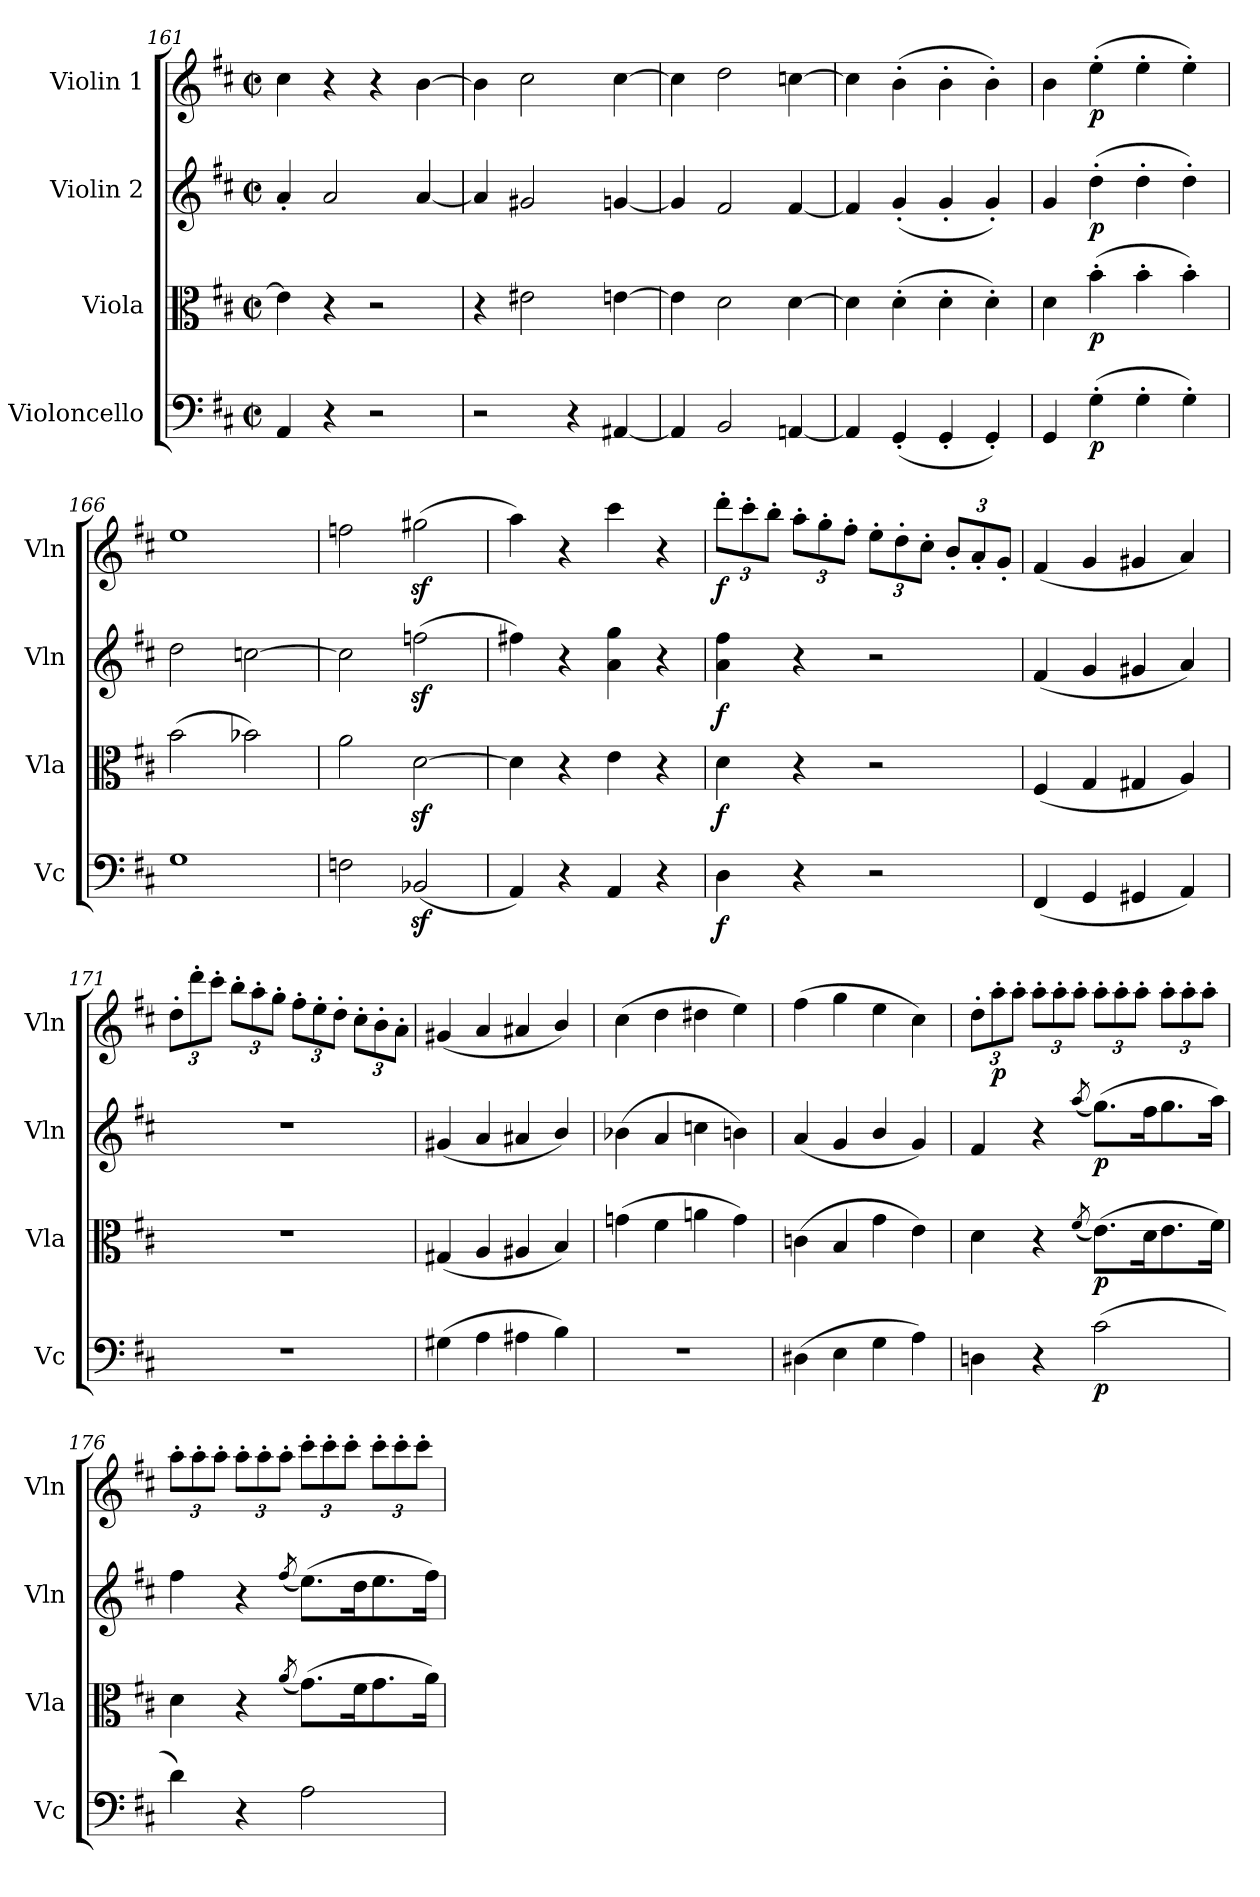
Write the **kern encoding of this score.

**kern	**dynam	**kern	**dynam	**kern	**dynam	**kern	**dynam
*part4	*part4	*part3	*part3	*part2	*part2	*part1	*part1
*staff4	*staff4	*staff3	*staff3	*staff2	*staff2	*staff1	*staff1
*I"Violoncello	*	*I"Viola	*	*I"Violin 2	*	*I"Violin 1	*
*I'Vc	*	*I'Vla	*	*I'Vln	*	*I'Vln	*
!!LO:PB:g=z
*clefF4	*	*clefC3	*	*clefG2	*	*clefG2	*
*k[f#c#]	*	*k[f#c#]	*	*k[f#c#]	*	*k[f#c#]	*
*M2/2	*	*M2/2	*	*M2/2	*	*M2/2	*
*met(c|)	*	*met(c|)	*	*met(c|)	*	*met(c|)	*
=161	=161	=161	=161	=161	=161	=161	=161
4AA/	.	4e\]	.	4a'/	.	4cc#\	.
4r	.	4r	.	2a/	.	4r	.
2r	.	2r	.	.	.	4r	.
.	.	.	.	[4a/	.	[4b\	.
=162	=162	=162	=162	=162	=162	=162	=162
2r	.	4r	.	4a/]	.	4b\]	.
.	.	2e#X\	.	2g#X/	.	2cc#\	.
4r	.	.	.	.	.	.	.
[4AA#X/	.	[4en\	.	[4gn/	.	[4cc#\	.
=163	=163	=163	=163	=163	=163	=163	=163
4AA#/]	.	4e\]	.	4g/]	.	4cc#\]	.
2BB/	.	2d\	.	2f#/	.	2dd\	.
[4AAn/	.	[4d\	.	[4f#/	.	[4ccn\	.
=164	=164	=164	=164	=164	=164	=164	=164
4AA/]	.	4d\]	.	4f#/]	.	4cc\]	.
(<4GG'/	.	(>4d'\	.	(<4g'/	.	(>4b'\	.
4GG'/	.	4d'\	.	4g'/	.	4b'\	.
4GG'/)	.	4d'\)	.	4g'/)	.	4b'\)	.
=165	=165	=165	=165	=165	=165	=165	=165
4GG/	.	4d\	.	4g/	.	4b\	.
!	!LO:DY:b	!	!LO:DY:b	!	!LO:DY:b	!	!LO:DY:b
(>4G'\	p	(>4b'\	p	(>4dd'\	p	(>4ee'\	p
4G'\	.	4b'\	.	4dd'\	.	4ee'\	.
4G'\)	.	4b'\)	.	4dd'\)	.	4ee'\)	.
=166	=166	=166	=166	=166	=166	=166	=166
1G	.	(>2b\	.	2dd\	.	1ee	.
.	.	2b-X\)	.	[2ccn\	.	.	.
=167	=167	=167	=167	=167	=167	=167	=167
2Fn\	.	2a\	.	2cc\]	.	2ffn\	.
(<2BB-Xz</	.	[2dz<\	.	(>2ffnz<\	.	(>2gg#Xz<\	.
=168	=168	=168	=168	=168	=168	=168	=168
4AA/)	.	4d\]	.	4ff#X\)	.	4aa\)	.
4r	.	4r	.	4r	.	4r	.
4AA/	.	4e\	.	4a\ 4gg\	.	4ccc#\	.
4r	.	4r	.	4r	.	4r	.
!!LO:LB:g=z
=169	=169	=169	=169	=169	=169	=169	=169
*	*	*	*	*	*	*Xbrackettup	*
!	!LO:DY:b	!	!LO:DY:b	!	!LO:DY:b	!	!LO:DY:b
4D\	f	4d\	f	4a\ 4ff#\	f	12ddd'\L	f
.	.	.	.	.	.	12ccc#'\	.
.	.	.	.	.	.	12bb'\J	.
4r	.	4r	.	4r	.	12aa'\L	.
.	.	.	.	.	.	12gg'\	.
.	.	.	.	.	.	12ff#'\J	.
2r	.	2r	.	2r	.	12ee'\L	.
.	.	.	.	.	.	12dd'\	.
.	.	.	.	.	.	12cc#'\J	.
.	.	.	.	.	.	12b'/L	.
.	.	.	.	.	.	12a'/	.
.	.	.	.	.	.	12g'/J	.
=170	=170	=170	=170	=170	=170	=170	=170
(<4FF#/	.	(<4F#/	.	(<4f#/	.	(<4f#/	.
4GG/	.	4G/	.	4g/	.	4g/	.
4GG#X/	.	4G#X/	.	4g#X/	.	4g#X/	.
4AA/)	.	4A/)	.	4a/)	.	4a/)	.
=171	=171	=171	=171	=171	=171	=171	=171
1r	.	1r	.	1r	.	12dd'\L	.
.	.	.	.	.	.	12ddd'\	.
.	.	.	.	.	.	12ccc#'\J	.
.	.	.	.	.	.	12bb'\L	.
.	.	.	.	.	.	12aa'\	.
.	.	.	.	.	.	12gg'\J	.
.	.	.	.	.	.	12ff#'\L	.
.	.	.	.	.	.	12ee'\	.
.	.	.	.	.	.	12dd'\J	.
.	.	.	.	.	.	12cc#'\L	.
.	.	.	.	.	.	12b'\	.
.	.	.	.	.	.	12a'\J	.
=172	=172	=172	=172	=172	=172	=172	=172
(>4G#X\	.	(<4G#X/	.	(<4g#X/	.	(<4g#X/	.
4A\	.	4A/	.	4a/	.	4a/	.
4A#X\	.	4A#X/	.	4a#X/	.	4a#X/	.
4B\)	.	4B/)	.	4b/)	.	4b/)	.
=173	=173	=173	=173	=173	=173	=173	=173
1r	.	(>4gn\	.	(>4b-X\	.	(>4cc#\	.
.	.	4f#\	.	4a/	.	4dd\	.
.	.	4an\	.	4ccn\	.	4dd#X\	.
.	.	4g\)	.	4bn\)	.	4ee\)	.
=174	=174	=174	=174	=174	=174	=174	=174
(>4D#X\	.	(>4cn\	.	(<4a/	.	(>4ff#\	.
4E\	.	4B/	.	4g/	.	4gg\	.
4G\	.	4g\	.	4b/	.	4ee\	.
4A\)	.	4e\)	.	4g/)	.	4cc#\)	.
!!LO:LB:g=z
=175	=175	=175	=175	=175	=175	=175	=175
4Dn\	.	4d\	.	4f#/	.	12dd'\L	.
!	!	!	!	!	!	!	!LO:DY:b
.	.	.	.	.	.	12aa'\	p
.	.	.	.	.	.	12aa'\J	.
4r	.	4r	.	4r	.	12aa'\L	.
.	.	.	.	.	.	12aa'\	.
.	.	.	.	.	.	12aa'\J	.
.	.	(<8qf#/	.	(<8qaa/	.	.	.
!	!LO:DY:b	!	!LO:DY:b	!	!LO:DY:b	!	!
(>2c#\	p	(>8.e\L)	p	(>8.gg\L)	p	12aa'\L	.
.	.	.	.	.	.	12aa'\	.
.	.	.	.	.	.	12aa'\J	.
.	.	16d\K	.	16ff#\K	.	.	.
.	.	8.e\	.	8.gg\	.	12aa'\L	.
.	.	.	.	.	.	12aa'\	.
.	.	.	.	.	.	12aa'\J	.
.	.	16f#\Jk)	.	16aa\Jk)	.	.	.
=176	=176	=176	=176	=176	=176	=176	=176
4d\)	.	4d\	.	4ff#\	.	12aa'\L	.
.	.	.	.	.	.	12aa'\	.
.	.	.	.	.	.	12aa'\J	.
4r	.	4r	.	4r	.	12aa'\L	.
.	.	.	.	.	.	12aa'\	.
.	.	.	.	.	.	12aa'\J	.
.	.	(<8qa/	.	(<8qff#/	.	.	.
2A\	.	(>8.g\L)	.	(>8.ee\L)	.	12ccc#'\L	.
.	.	.	.	.	.	12ccc#'\	.
.	.	.	.	.	.	12ccc#'\J	.
.	.	16f#\K	.	16dd\K	.	.	.
.	.	8.g\	.	8.ee\	.	12ccc#'\L	.
.	.	.	.	.	.	12ccc#'\	.
.	.	.	.	.	.	12ccc#'\J	.
.	.	16a\Jk)	.	16ff#\Jk)	.	.	.
=	=	=	=	=	=	=	=
*-	*-	*-	*-	*-	*-	*-	*-
